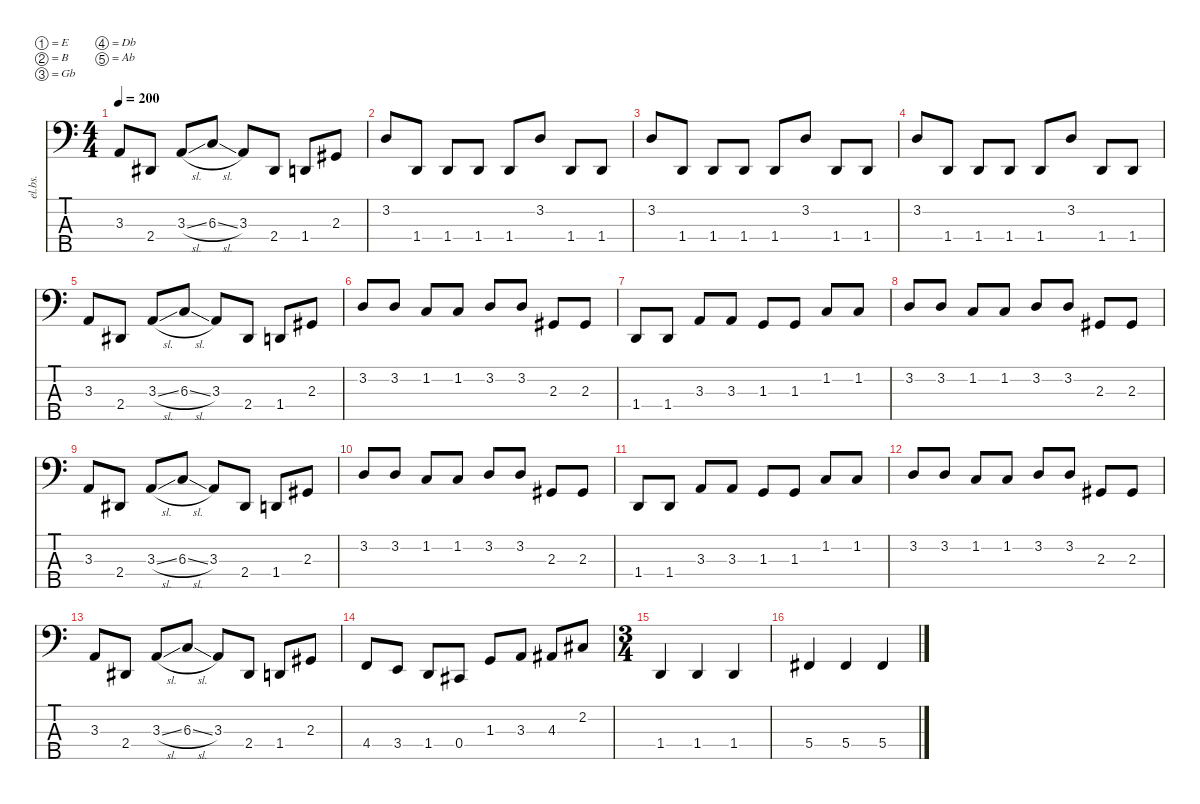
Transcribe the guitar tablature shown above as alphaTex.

\defaultSystemsLayout 4
\hideDynamics
\bracketExtendMode nobrackets
\otherSystemsTrackNameOrientation horizontal
\track ("D. Briggs Bass" "el.bs.") {instrument electricbassfinger}
\staff {score tabs}
\tuning (E2 B1 Gb1 Db1 Ab0)
\ts (4 4)
\tempo 200
\clef f4
\ks c
3.3.8{dy f beam Up} 2.4{acc #}.8{beam Up} 3.3{sl}.8{beam Up} 6.3{sl}.8{beam Up} 3.3.8{beam Up} 2.4{acc #}.8{beam Up} 1.4.8{beam Up} 2.3{acc #}.8{beam Up} |
3.2.8{beam Up} 1.4.8{beam Up} 1.4.8{beam Up} 1.4.8{beam Up} 1.4.8{beam Up} 3.2.8{beam Up} 1.4.8{beam Up} 1.4.8{beam Up} |
3.2.8{beam Up} 1.4.8{beam Up} 1.4.8{beam Up} 1.4.8{beam Up} 1.4.8{beam Up} 3.2.8{beam Up} 1.4.8{beam Up} 1.4.8{beam Up} |
3.2.8{beam Up} 1.4.8{beam Up} 1.4.8{beam Up} 1.4.8{beam Up} 1.4.8{beam Up} 3.2.8{beam Up} 1.4.8{beam Up} 1.4.8{beam Up} |
3.3.8{beam Up} 2.4{acc #}.8{beam Up} 3.3{sl}.8{beam Up} 6.3{sl}.8{beam Up} 3.3.8{beam Up} 2.4{acc #}.8{beam Up} 1.4.8{beam Up} 2.3{acc #}.8{beam Up} |
3.2.8{beam Up} 3.2.8{beam Up} 1.2.8{beam Up} 1.2.8{beam Up} 3.2.8{beam Up} 3.2.8{beam Up} 2.3{acc #}.8{beam Up} 2.3{acc #}.8{beam Up} |
1.4.8{beam Up} 1.4.8{beam Up} 3.3.8{beam Up} 3.3.8{beam Up} 1.3.8{beam Up} 1.3.8{beam Up} 1.2.8{beam Up} 1.2.8{beam Up} |
3.2.8{beam Up} 3.2.8{beam Up} 1.2.8{beam Up} 1.2.8{beam Up} 3.2.8{beam Up} 3.2.8{beam Up} 2.3{acc #}.8{beam Up} 2.3{acc #}.8{beam Up} |
3.3.8{beam Up} 2.4{acc #}.8{beam Up} 3.3{sl}.8{beam Up} 6.3{sl}.8{beam Up} 3.3.8{beam Up} 2.4{acc #}.8{beam Up} 1.4.8{beam Up} 2.3{acc #}.8{beam Up} |
3.2.8{beam Up} 3.2.8{beam Up} 1.2.8{beam Up} 1.2.8{beam Up} 3.2.8{beam Up} 3.2.8{beam Up} 2.3{acc #}.8{beam Up} 2.3{acc #}.8{beam Up} |
1.4.8{beam Up} 1.4.8{beam Up} 3.3.8{beam Up} 3.3.8{beam Up} 1.3.8{beam Up} 1.3.8{beam Up} 1.2.8{beam Up} 1.2.8{beam Up} |
3.2.8{beam Up} 3.2.8{beam Up} 1.2.8{beam Up} 1.2.8{beam Up} 3.2.8{beam Up} 3.2.8{beam Up} 2.3{acc #}.8{beam Up} 2.3{acc #}.8{beam Up} |
3.3.8{beam Up} 2.4{acc #}.8{beam Up} 3.3{sl}.8{beam Up} 6.3{sl}.8{beam Up} 3.3.8{beam Up} 2.4{acc #}.8{beam Up} 1.4.8{beam Up} 2.3{acc #}.8{beam Up} |
4.4.8{beam Up} 3.4.8{beam Up} 1.4.8{beam Up} 0.4{acc #}.8{beam Up} 1.3.8{beam Up} 3.3.8{beam Up} 4.3{acc #}.8{beam Up} 2.2{acc #}.8{beam Up} |
\ts (3 4)
\beaming (8 2 2 2)
1.4.4{beam Up} 1.4.4{beam Up} 1.4.4{beam Up} |
5.4{acc #}.4{beam Up} 5.4{acc #}.4{beam Up} 5.4{acc #}.4{beam Up}
